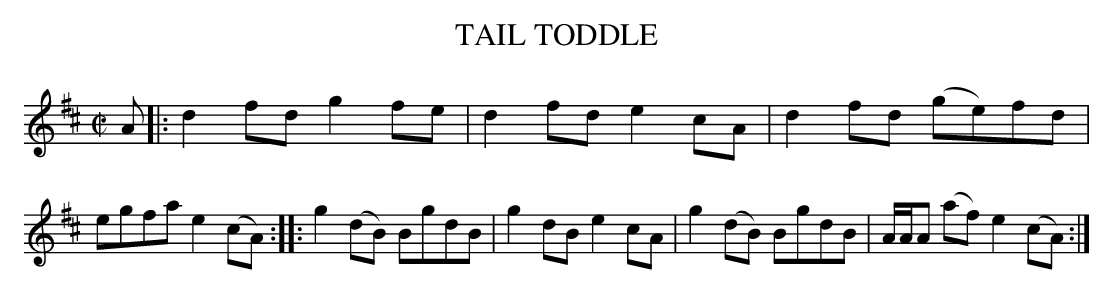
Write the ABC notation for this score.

X:1
T: TAIL TODDLE
M: C|
L: 1/8
K: D
A |:\
d2fd g2fe | d2fd e2cA |\
d2fd (ge)fd | egfa e2(cA) ::\
g2(dB) BgdB | g2dB e2cA |\
g2(dB) BgdB | A/A/A (af) e2(cA) :|
